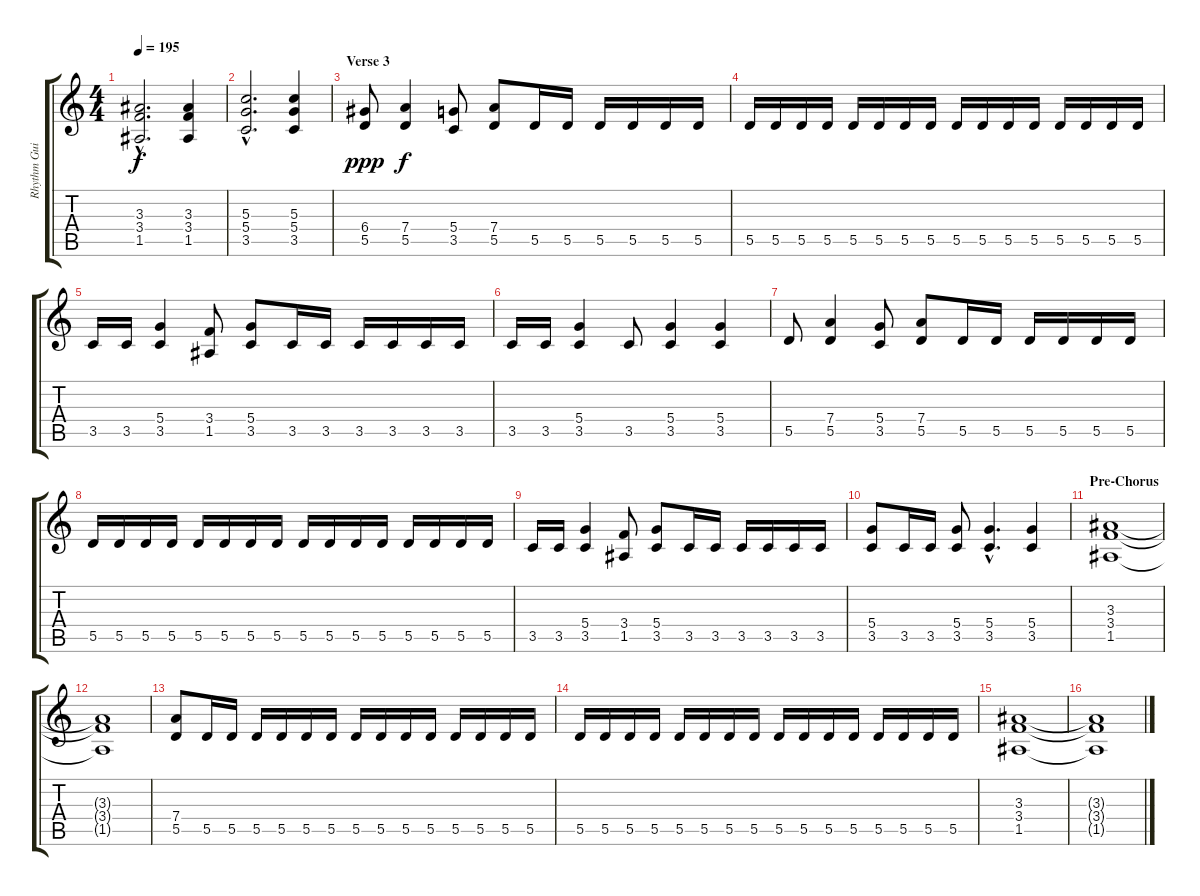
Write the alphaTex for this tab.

\track ("Rhythm Guitar 2" "Rhythm Gui") {instrument overdrivenguitar}
\staff {score tabs}
\tuning (E4 B3 G3 D3 A2 E2) {hide}
\ts (4 4)
\tempo 195
\clef g2
\ks c
(3.3{hac} 3.4{hac} 1.5{hac}).2{d dy f} (3.3 3.4 1.5).4 |
(5.3{hac} 5.4{hac} 3.5{hac}).2{d} (5.3 5.4 3.5).4 |
\section ("" "Verse 3")
(6.4 5.5).8{dy ppp} (7.4 5.5).4{dy f} (5.4 3.5).8 (7.4 5.5).8 5.5.16 5.5.16 5.5.16 5.5.16 5.5.16 5.5.16 |
5.5.16 5.5.16 5.5.16 5.5.16 5.5.16 5.5.16 5.5.16 5.5.16 5.5.16 5.5.16 5.5.16 5.5.16 5.5.16 5.5.16 5.5.16 5.5.16 |
3.5.16 3.5.16 (5.4 3.5).4 (3.4 1.5).8 (5.4 3.5).8 3.5.16 3.5.16 3.5.16 3.5.16 3.5.16 3.5.16 |
3.5.16 3.5.16 (5.4 3.5).4 3.5.8 (5.4 3.5).4 (5.4 3.5).4 |
5.5.8 (7.4 5.5).4 (5.4 3.5).8 (7.4 5.5).8 5.5.16 5.5.16 5.5.16 5.5.16 5.5.16 5.5.16 |
5.5.16 5.5.16 5.5.16 5.5.16 5.5.16 5.5.16 5.5.16 5.5.16 5.5.16 5.5.16 5.5.16 5.5.16 5.5.16 5.5.16 5.5.16 5.5.16 |
3.5.16 3.5.16 (5.4 3.5).4 (3.4 1.5).8 (5.4 3.5).8 3.5.16 3.5.16 3.5.16 3.5.16 3.5.16 3.5.16 |
(5.4 3.5).8 3.5.16 3.5.16 (5.4 3.5).8 (5.4{hac} 3.5{hac}).4{d} (5.4 3.5).4 |
\section ("" "Pre-Chorus")
(3.3 3.4 1.5).1 |
(3.3{t} 3.4{t} 1.5{t}).1 |
(7.4 5.5).8 5.5.16 5.5.16 5.5.16 5.5.16 5.5.16 5.5.16 5.5.16 5.5.16 5.5.16 5.5.16 5.5.16 5.5.16 5.5.16 5.5.16 |
5.5.16 5.5.16 5.5.16 5.5.16 5.5.16 5.5.16 5.5.16 5.5.16 5.5.16 5.5.16 5.5.16 5.5.16 5.5.16 5.5.16 5.5.16 5.5.16 |
(3.3 3.4 1.5).1 |
(3.3{t} 3.4{t} 1.5{t}).1
